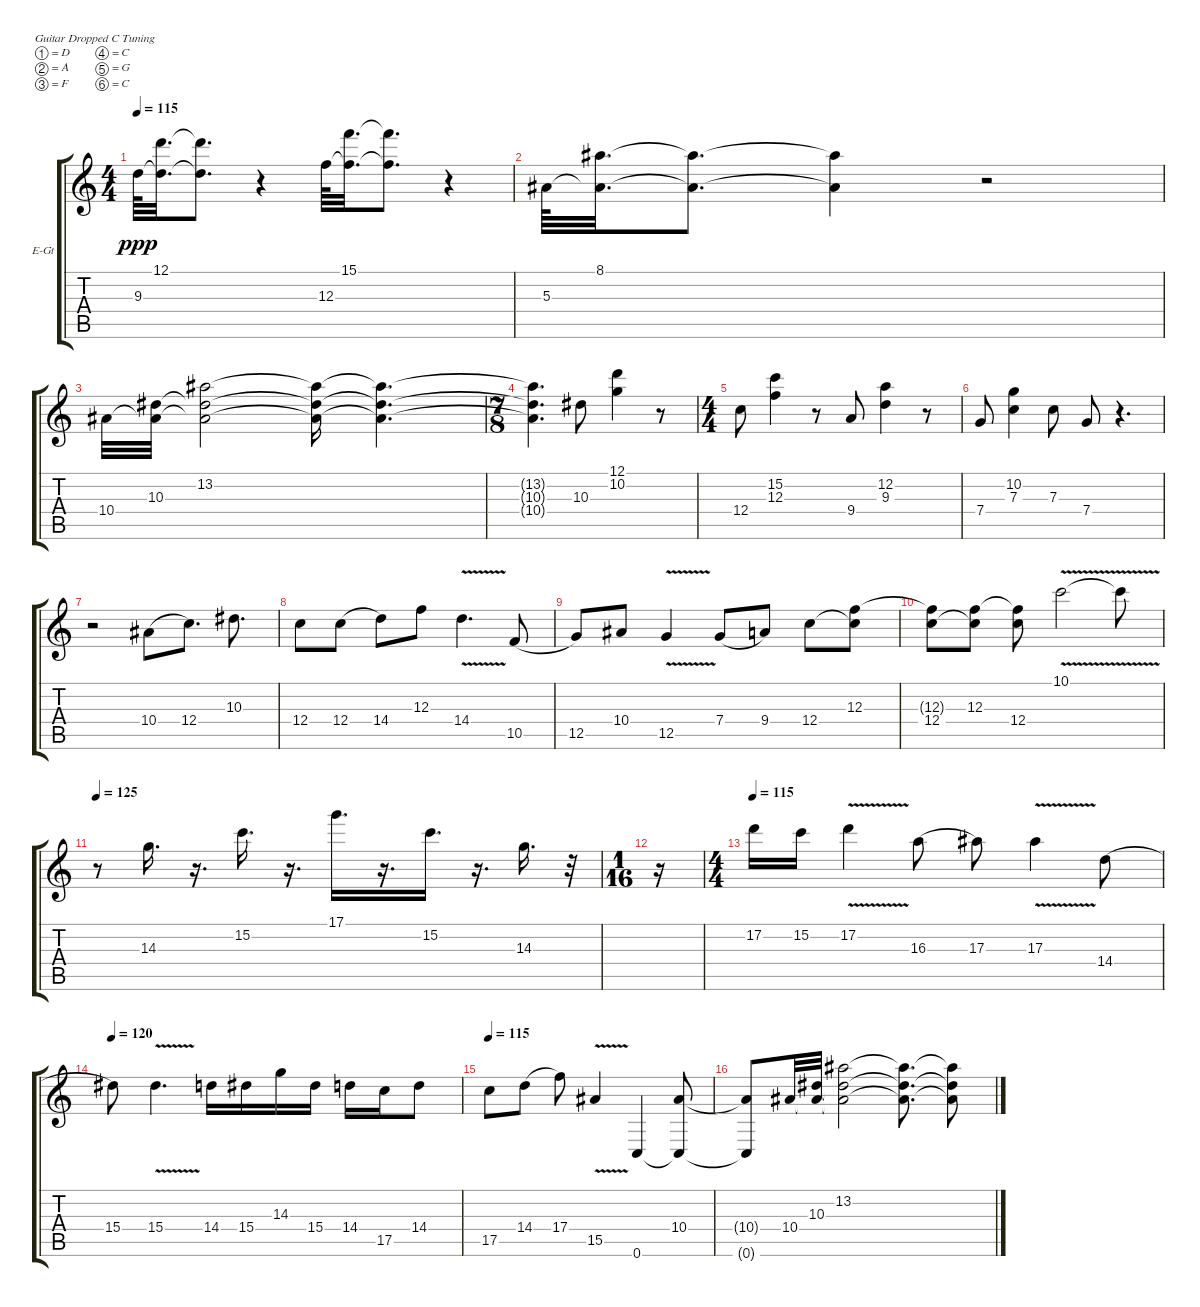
\defaultSystemsLayout 4
\bracketExtendMode groupsimilarinstruments
\firstSystemTrackNameOrientation horizontal
\otherSystemsTrackNameOrientation horizontal
\track ("Electric Guitar" "E-Gt") {instrument overdrivenguitar}
\staff {score tabs}
\tuning (D4 A3 F3 C3 G2 C2)
\ts (4 4)
\tempo 115
\clef g2
\ks c
9.3.64{dy ppp} (12.1 9.3{t}).32{d} (9.3{t} 12.1{t}).8{d} r.4 12.3.64 (15.1 12.3{t}).32{d} (12.3{t} 15.1{t}).8{d} r.4 |
5.3.64 (8.1 5.3{t}).32{d} (5.3{t} 8.1{t}).8{d} (8.1{t} 5.3{t}).4 r.2 |
10.4.32 (10.3 10.4{t}).32 (13.2 10.3{t} 10.4{t}).2 (10.3{t} 10.4{t} 13.2{t}).16 (13.2{t} 10.3{t} 10.4{t}).4{d} |
\ts (7 8)
(13.2{t} 10.3{t} 10.4{t}).4{d} 10.3.8 (10.2 12.1).4 r.8 |
\ts (4 4)
12.4.8 (12.3 15.2).4 r.8 9.4.8 (9.3 12.2).4 r.8 |
7.4.8 (7.3 10.2).4 7.3.8 7.4.8 r.4{d} |
r.2 10.4.8{legatoorigin} 12.4.8{d} 10.3.8{d} |
12.4.8 12.4.8{legatoorigin} 14.4.8 12.3.8 14.4{v}.4{d} 10.5.8{legatoorigin} |
12.5.8 10.4.8 12.5{v}.4 7.4.8{legatoorigin} 9.4.8 12.4.8 (12.3 12.4{t}).8 |
(12.4 12.3{t}).8 (12.3 12.4{t}).8 (12.4 12.3{t}).8 10.1{v}.2 10.1{v t}.8 |
\tempo 125
r.8 14.3.16{d} r.16{d} 15.2.16{d} r.16{d} 17.1.16{d} r.16{d} 15.2.16{d} r.16{d} 14.3.16{d} r.32 |
\ts (1 16)
r.16 |
\ts (4 4)
\tempo 115
17.2.16 15.2.16 17.2{v}.4 16.3.8{legatoorigin} 17.3.8 17.3{v}.4 14.4.8{legatoorigin} |
\tempo 120
15.4.8 15.4{v}.4{d} 14.4.16 15.4.16 14.3.16 15.4.16 14.4.16 17.5.16 14.4.8 |
\tempo 115
17.5.8 14.4.8{legatoorigin} 17.4.8 15.5{v}.4 0.6.4 (10.4 0.6{t}).8 |
(10.4{t} 0.6{t}).8 10.4.32 (10.3 10.4{t}).32 (13.2 10.3{t} 10.4{t}).2 (10.3{t} 10.4{t} 13.2{t}).8{d} (13.2{t} 10.3{t} 10.4{t}).8
